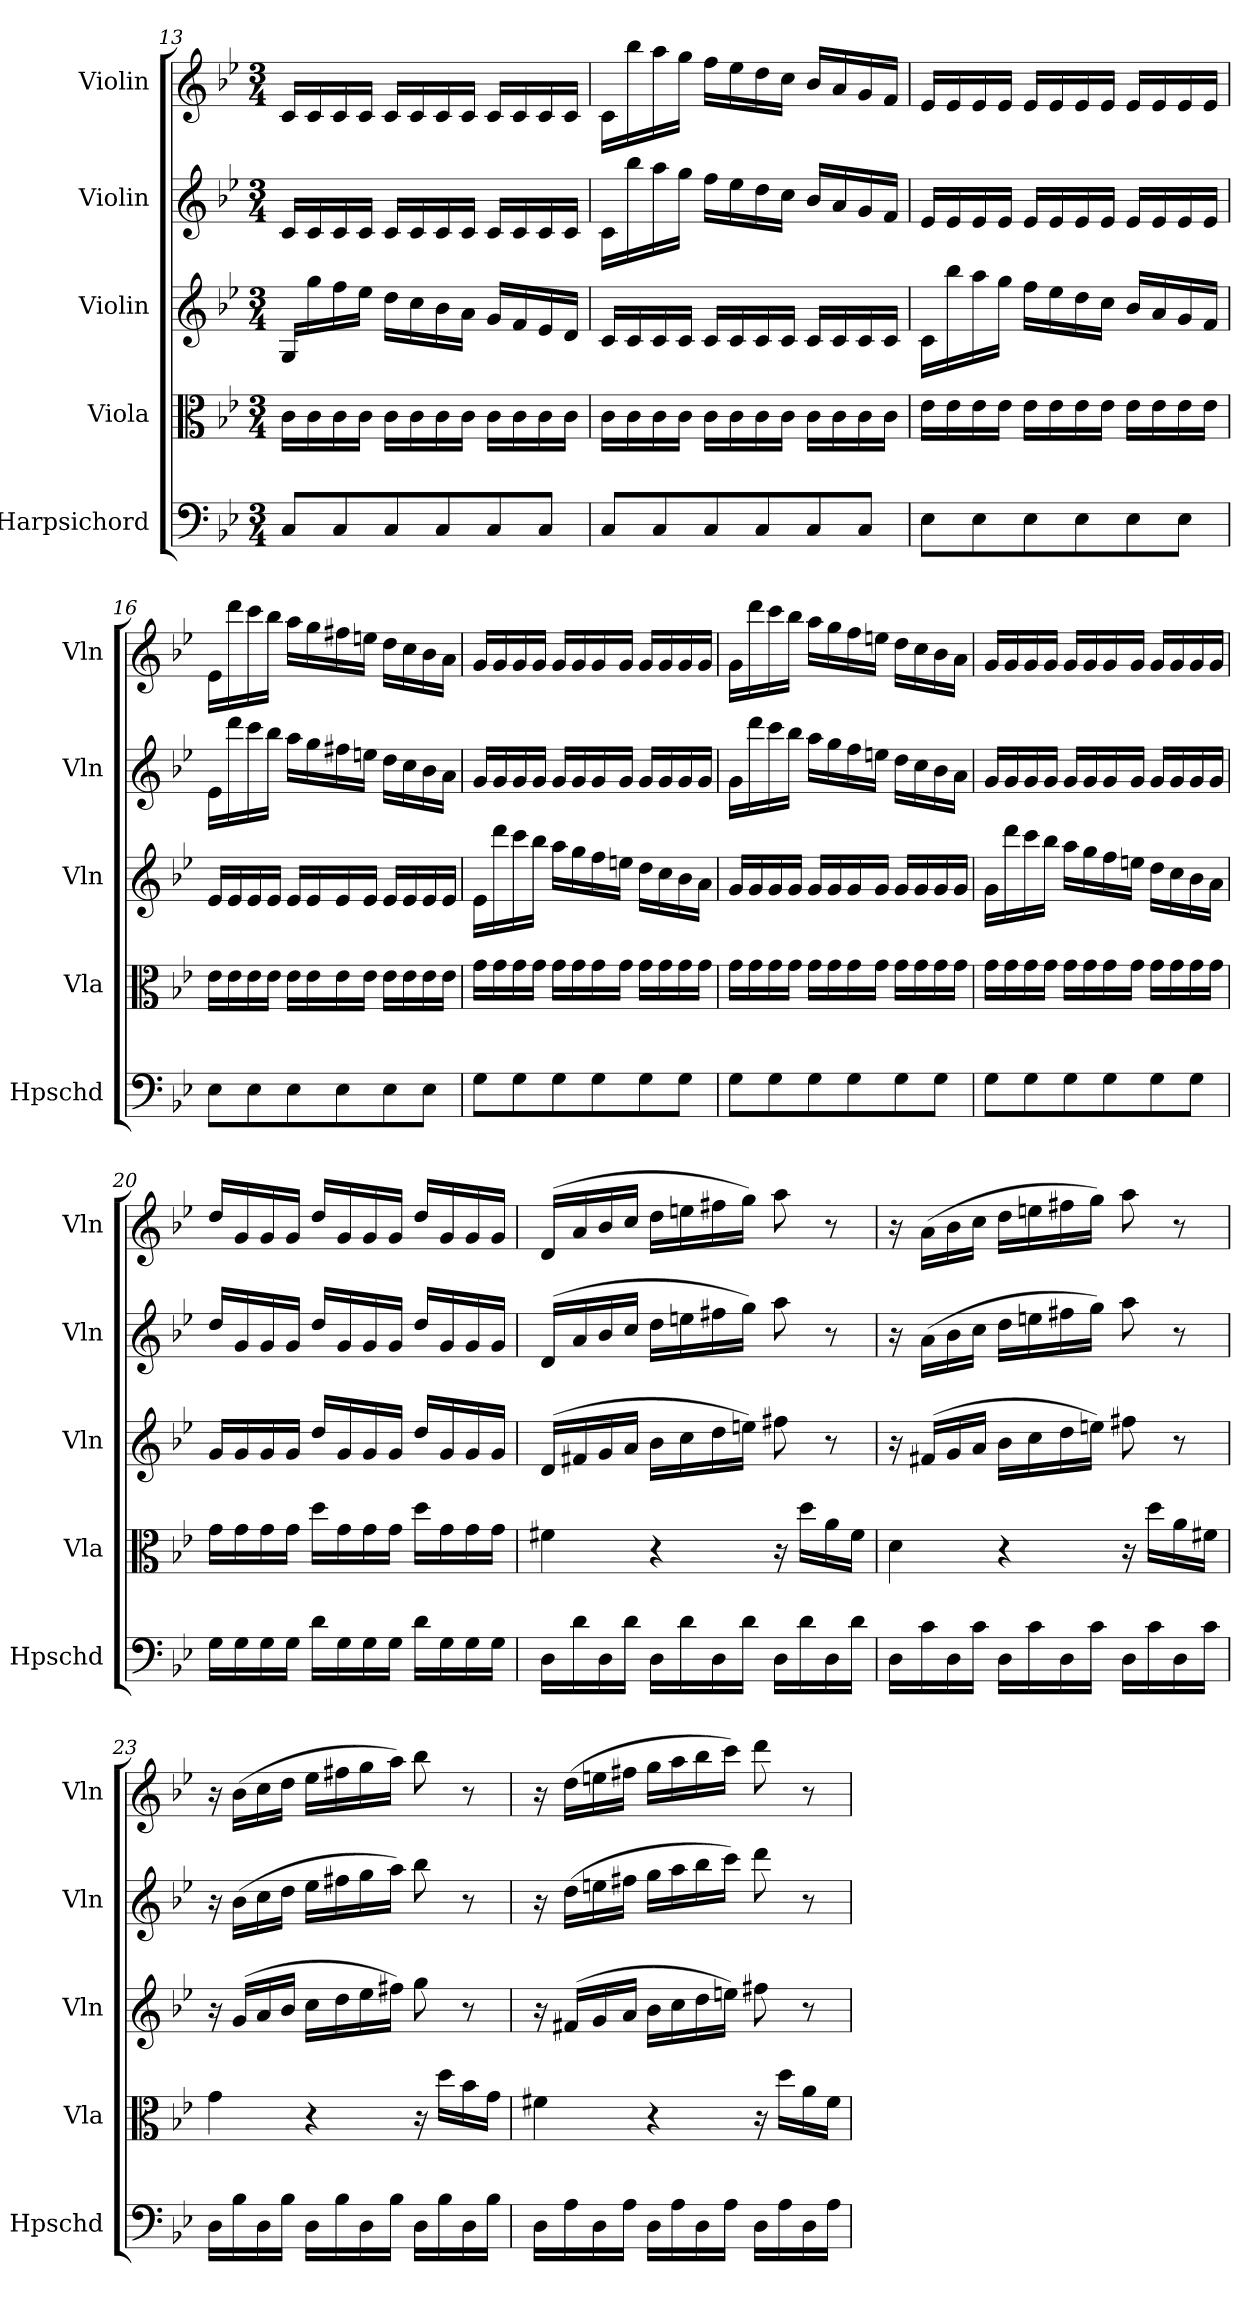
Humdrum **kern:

**kern	**kern	**kern	**kern	**kern
*part5	*part4	*part3	*part2	*part1
*staff5	*staff4	*staff3	*staff2	*staff1
*I"Harpsichord	*I"Viola	*I"Violin	*I"Violin	*I"Violin
*I'Hpschd	*I'Vla	*I'Vln	*I'Vln	*I'Vln
*clefF4	*clefC3	*clefG2	*clefG2	*clefG2
*k[b-e-]	*k[b-e-]	*k[b-e-]	*k[b-e-]	*k[b-e-]
*g:	*g:	*g:	*g:	*g:
*M3/4	*M3/4	*M3/4	*M3/4	*M3/4
=13	=13	=13	=13	=13
8C/L	16c\LL	16G/LL	16c/LL	16c/LL
.	16c\	16gg\	16c/	16c/
8C/	16c\	16ff\	16c/	16c/
.	16c\JJ	16ee-\JJ	16c/JJ	16c/JJ
8C/	16c\LL	16dd\LL	16c/LL	16c/LL
.	16c\	16cc\	16c/	16c/
8C/	16c\	16b-\	16c/	16c/
.	16c\JJ	16a\JJ	16c/JJ	16c/JJ
8C/	16c\LL	16g/LL	16c/LL	16c/LL
.	16c\	16f/	16c/	16c/
8C/J	16c\	16e-/	16c/	16c/
.	16c\JJ	16d/JJ	16c/JJ	16c/JJ
=14	=14	=14	=14	=14
8C/L	16c\LL	16c/LL	16c/LL	16c/LL
.	16c\	16c/	16bb-\	16bb-\
8C/	16c\	16c/	16aa\	16aa\
.	16c\JJ	16c/JJ	16gg\JJ	16gg\JJ
8C/	16c\LL	16c/LL	16ff\LL	16ff\LL
.	16c\	16c/	16ee-\	16ee-\
8C/	16c\	16c/	16dd\	16dd\
.	16c\JJ	16c/JJ	16cc\JJ	16cc\JJ
8C/	16c\LL	16c/LL	16b-/LL	16b-/LL
.	16c\	16c/	16a/	16a/
8C/J	16c\	16c/	16g/	16g/
.	16c\JJ	16c/JJ	16f/JJ	16f/JJ
=15	=15	=15	=15	=15
8E-\L	16e-\LL	16c/LL	16e-/LL	16e-/LL
.	16e-\	16bb-\	16e-/	16e-/
8E-\	16e-\	16aa\	16e-/	16e-/
.	16e-\JJ	16gg\JJ	16e-/JJ	16e-/JJ
8E-\	16e-\LL	16ff\LL	16e-/LL	16e-/LL
.	16e-\	16ee-\	16e-/	16e-/
8E-\	16e-\	16dd\	16e-/	16e-/
.	16e-\JJ	16cc\JJ	16e-/JJ	16e-/JJ
8E-\	16e-\LL	16b-/LL	16e-/LL	16e-/LL
.	16e-\	16a/	16e-/	16e-/
8E-\J	16e-\	16g/	16e-/	16e-/
.	16e-\JJ	16f/JJ	16e-/JJ	16e-/JJ
=16	=16	=16	=16	=16
8E-\L	16e-\LL	16e-/LL	16e-/LL	16e-/LL
.	16e-\	16e-/	16ddd\	16ddd\
8E-\	16e-\	16e-/	16ccc\	16ccc\
.	16e-\JJ	16e-/JJ	16bb-\JJ	16bb-\JJ
8E-\	16e-\LL	16e-/LL	16aa\LL	16aa\LL
.	16e-\	16e-/	16gg\	16gg\
8E-\	16e-\	16e-/	16ff#X\	16ff#X\
.	16e-\JJ	16e-/JJ	16een\JJ	16een\JJ
8E-\	16e-\LL	16e-/LL	16dd\LL	16dd\LL
.	16e-\	16e-/	16cc\	16cc\
8E-\J	16e-\	16e-/	16b-\	16b-\
.	16e-\JJ	16e-/JJ	16a\JJ	16a\JJ
=17	=17	=17	=17	=17
8G\L	16g\LL	16e-/LL	16g/LL	16g/LL
.	16g\	16ddd\	16g/	16g/
8G\	16g\	16ccc\	16g/	16g/
.	16g\JJ	16bb-\JJ	16g/JJ	16g/JJ
8G\	16g\LL	16aa\LL	16g/LL	16g/LL
.	16g\	16gg\	16g/	16g/
8G\	16g\	16ff\	16g/	16g/
.	16g\JJ	16een\JJ	16g/JJ	16g/JJ
8G\	16g\LL	16dd\LL	16g/LL	16g/LL
.	16g\	16cc\	16g/	16g/
8G\J	16g\	16b-\	16g/	16g/
.	16g\JJ	16a\JJ	16g/JJ	16g/JJ
=18	=18	=18	=18	=18
8G\L	16g\LL	16g/LL	16g\LL	16g/LL
.	16g\	16g/	16ddd\	16ddd\
8G\	16g\	16g/	16ccc\	16ccc\
.	16g\JJ	16g/JJ	16bb-\JJ	16bb-\JJ
8G\	16g\LL	16g/LL	16aa\LL	16aa\LL
.	16g\	16g/	16gg\	16gg\
8G\	16g\	16g/	16ff\	16ff\
.	16g\JJ	16g/JJ	16een\JJ	16een\JJ
8G\	16g\LL	16g/LL	16dd\LL	16dd\LL
.	16g\	16g/	16cc\	16cc\
8G\J	16g\	16g/	16b-\	16b-\
.	16g\JJ	16g/JJ	16a\JJ	16a\JJ
=19	=19	=19	=19	=19
8G\L	16g\LL	16g\LL	16g/LL	16g/LL
.	16g\	16ddd\	16g/	16g/
8G\	16g\	16ccc\	16g/	16g/
.	16g\JJ	16bb-\JJ	16g/JJ	16g/JJ
8G\	16g\LL	16aa\LL	16g/LL	16g/LL
.	16g\	16gg\	16g/	16g/
8G\	16g\	16ff\	16g/	16g/
.	16g\JJ	16een\JJ	16g/JJ	16g/JJ
8G\	16g\LL	16dd\LL	16g/LL	16g/LL
.	16g\	16cc\	16g/	16g/
8G\J	16g\	16b-\	16g/	16g/
.	16g\JJ	16a\JJ	16g/JJ	16g/JJ
=20	=20	=20	=20	=20
16G\LL	16g\LL	16g/LL	16dd/LL	16dd/LL
16G\	16g\	16g/	16g/	16g/
16G\	16g\	16g/	16g/	16g/
16G\JJ	16g\JJ	16g/JJ	16g/JJ	16g/JJ
16d\LL	16dd\LL	16dd/LL	16dd/LL	16dd/LL
16G\	16g\	16g/	16g/	16g/
16G\	16g\	16g/	16g/	16g/
16G\JJ	16g\JJ	16g/JJ	16g/JJ	16g/JJ
16d\LL	16dd\LL	16dd/LL	16dd/LL	16dd/LL
16G\	16g\	16g/	16g/	16g/
16G\	16g\	16g/	16g/	16g/
16G\JJ	16g\JJ	16g/JJ	16g/JJ	16g/JJ
=21	=21	=21	=21	=21
16D\LL	4f#X\	(16d/LL	(16d/LL	(16d/LL
16d\	.	16f#X/	16a/	16a/
16D\	.	16g/	16b-/	16b-/
16d\JJ	.	16a/JJ	16cc/JJ	16cc/JJ
16D\LL	4r	16b-\LL	16dd\LL	16dd\LL
16d\	.	16cc\	16een\	16een\
16D\	.	16dd\	16ff#X\	16ff#X\
16d\JJ	.	16een\JJ)	16gg\JJ)	16gg\JJ)
16D\LL	16r	8ff#X\	8aa\	8aa\
16d\	16dd\LL	.	.	.
16D\	16a\	8r	8r	8r
16d\JJ	16f#\JJ	.	.	.
=22	=22	=22	=22	=22
16D\LL	4d\	16r	16r	16r
16c\	.	(16f#X/LL	(16a\LL	(16a\LL
16D\	.	16g/	16b-\	16b-\
16c\JJ	.	16a/JJ	16cc\JJ	16cc\JJ
16D\LL	4r	16b-\LL	16dd\LL	16dd\LL
16c\	.	16cc\	16een\	16een\
16D\	.	16dd\	16ff#X\	16ff#X\
16c\JJ	.	16een\JJ)	16gg\JJ)	16gg\JJ)
16D\LL	16r	8ff#X\	8aa\	8aa\
16c\	16dd\LL	.	.	.
16D\	16a\	8r	8r	8r
16c\JJ	16f#X\JJ	.	.	.
=23	=23	=23	=23	=23
16D\LL	4g\	16r	16r	16r
16B-\	.	(16g/LL	(16b-\LL	(16b-\LL
16D\	.	16a/	16cc\	16cc\
16B-\JJ	.	16b-/JJ	16dd\JJ	16dd\JJ
16D\LL	4r	16cc\LL	16ee-\LL	16ee-\LL
16B-\	.	16dd\	16ff#X\	16ff#X\
16D\	.	16ee-\	16gg\	16gg\
16B-\JJ	.	16ff#X\JJ)	16aa\JJ)	16aa\JJ)
16D\LL	16r	8gg\	8bb-\	8bb-\
16B-\	16dd\LL	.	.	.
16D\	16b-\	8r	8r	8r
16B-\JJ	16g\JJ	.	.	.
=24	=24	=24	=24	=24
16D\LL	4f#X\	16r	16r	16r
16A\	.	(16f#X/LL	(16dd\LL	(16dd\LL
16D\	.	16g/	16een\	16een\
16A\JJ	.	16a/JJ	16ff#X\JJ	16ff#X\JJ
16D\LL	4r	16b-\LL	16gg\LL	16gg\LL
16A\	.	16cc\	16aa\	16aa\
16D\	.	16dd\	16bb-\	16bb-\
16A\JJ	.	16een\JJ)	16ccc\JJ)	16ccc\JJ)
16D\LL	16r	8ff#X\	8ddd\	8ddd\
16A\	16dd\LL	.	.	.
16D\	16a\	8r	8r	8r
16A\JJ	16f#\JJ	.	.	.
=	=	=	=	=
*-	*-	*-	*-	*-
